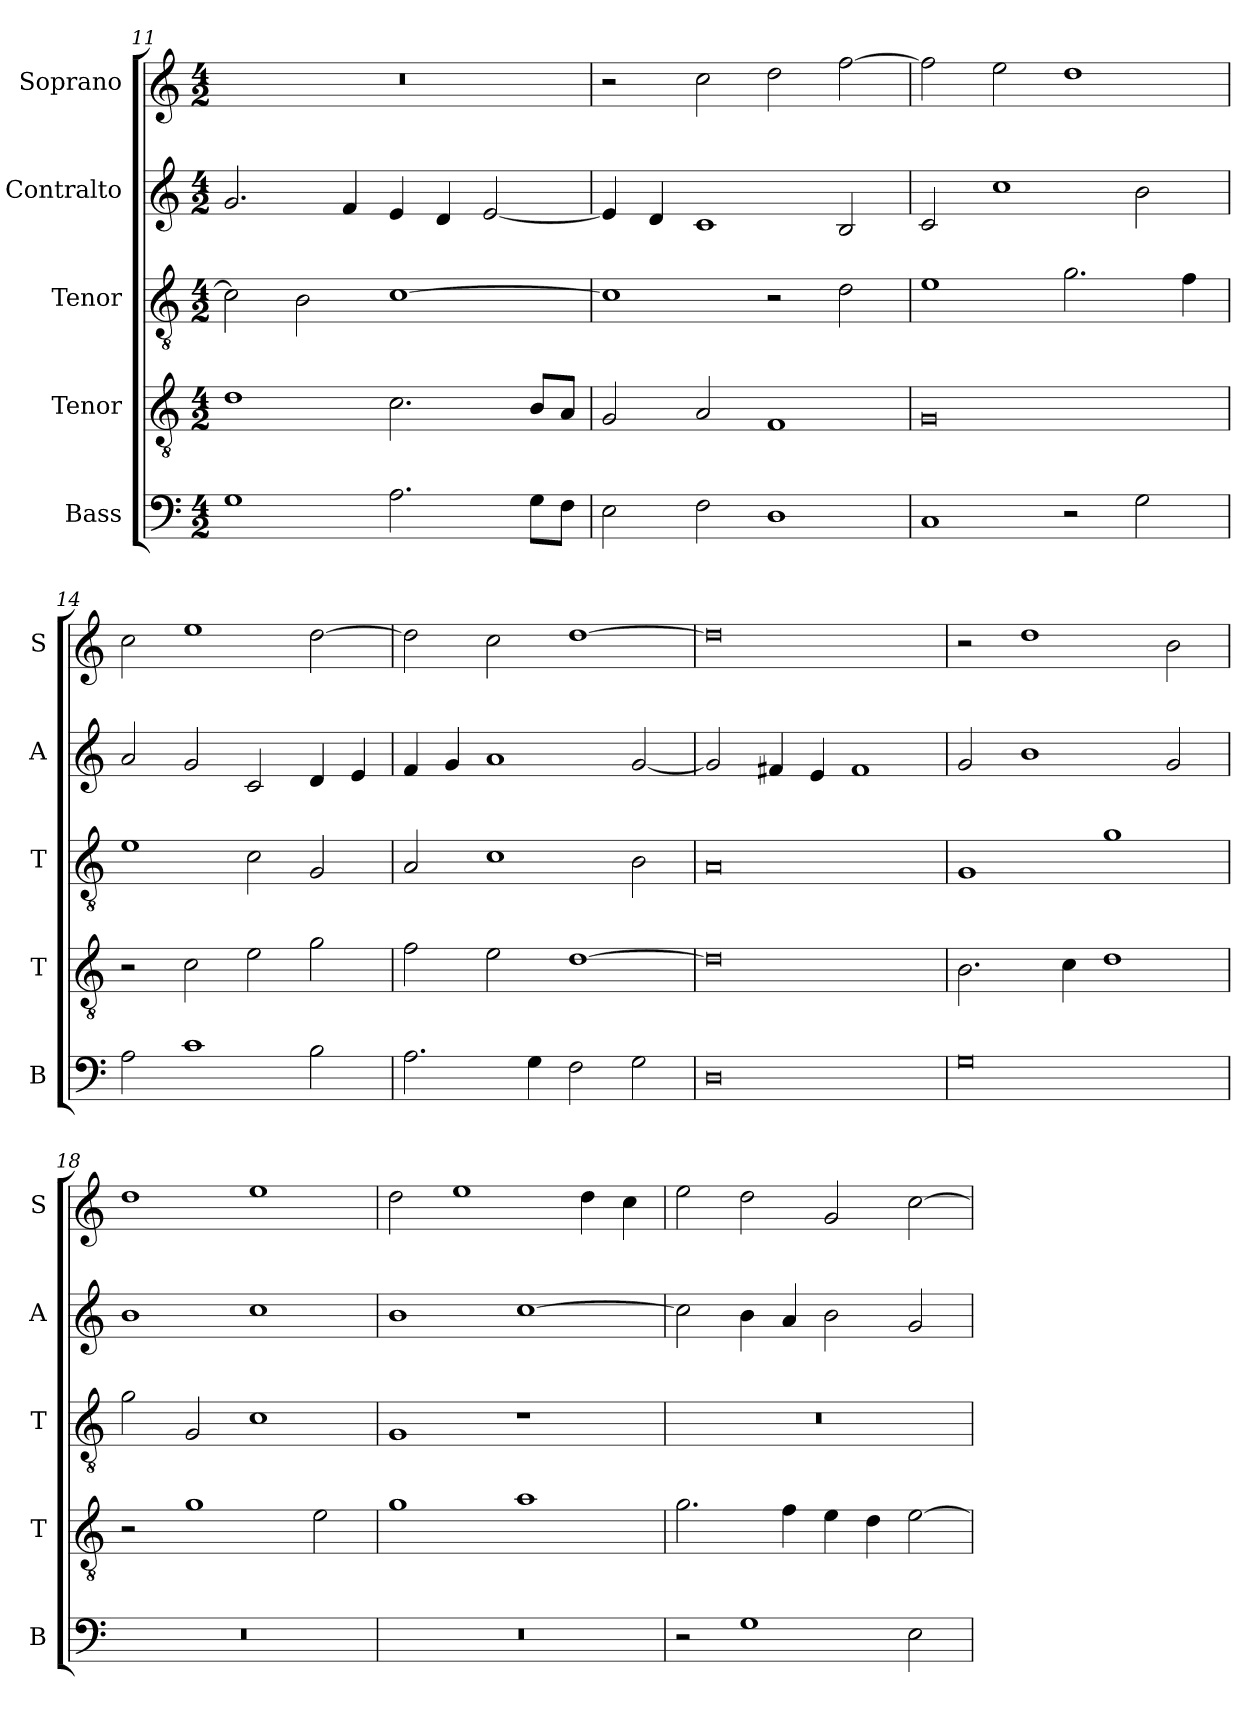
**kern	**kern	**kern	**kern	**kern
*part5	*part4	*part3	*part2	*part1
*staff5	*staff4	*staff3	*staff2	*staff1
*I"Bass	*I"Tenor	*I"Tenor	*I"Contralto	*I"Soprano
*I'B	*I'T	*I'T	*I'A	*I'S
*clefF4	*clefGv2	*clefGv2	*clefG2	*clefG2
*k[]	*k[]	*k[]	*k[]	*k[]
*G:mix	*G:mix	*G:mix	*G:mix	*G:mix
*M4/2	*M4/2	*M4/2	*M4/2	*M4/2
=11	=11	=11	=11	=11
1G	1d	2c]	2.g	0r
.	.	2B	.	.
.	.	.	4f	.
2.A	2.c	[1c	4e	.
.	.	.	4d	.
.	.	.	[2e	.
8G\L	8B/L	.	.	.
8F\J	8A/J	.	.	.
=12	=12	=12	=12	=12
2E	2G	1c]	4e]	2r
.	.	.	4d	.
2F	2A	.	1c	2cc
1D	1F	2r	.	2dd
.	.	2d	2B	[2ff
=13	=13	=13	=13	=13
1C	0G	1e	2c	2ff]
.	.	.	1cc	2ee
2r	.	2.g	.	1dd
2G	.	.	2b	.
.	.	4f	.	.
=14	=14	=14	=14	=14
2A	2r	1e	2a	2cc
1c	2c	.	2g	1ee
.	2e	2c	2c	.
2B	2g	2G	4d	[2dd
.	.	.	4e	.
=15	=15	=15	=15	=15
2.A	2f	2A	4f	2dd]
.	.	.	4g	.
.	2e	1c	1a	2cc
4G	.	.	.	.
2F	[1d	.	.	[1dd
2G	.	2B	[2g	.
=16	=16	=16	=16	=16
0D	0d]	0A	2g]	0dd]
.	.	.	4f#X	.
.	.	.	4e	.
.	.	.	1f#	.
=17	=17	=17	=17	=17
0G	2.B	1G	2g	2r
.	.	.	1b	1dd
.	4c	.	.	.
.	1d	1g	.	.
.	.	.	2g	2b
=18	=18	=18	=18	=18
0r	2r	2g	1b	1dd
.	1g	2G	.	.
.	.	1c	1cc	1ee
.	2e	.	.	.
=19	=19	=19	=19	=19
0r	1g	1G	1b	2dd
.	.	.	.	1ee
.	1a	1r	[1cc	.
.	.	.	.	4dd
.	.	.	.	4cc
=20	=20	=20	=20	=20
2r	2.g	0r	2cc]	2ee
1G	.	.	4b	2dd
.	4f	.	4a	.
.	4e	.	2b	2g
.	4d	.	.	.
2E	[2e	.	2g	[2cc
=	=	=	=	=
*-	*-	*-	*-	*-
